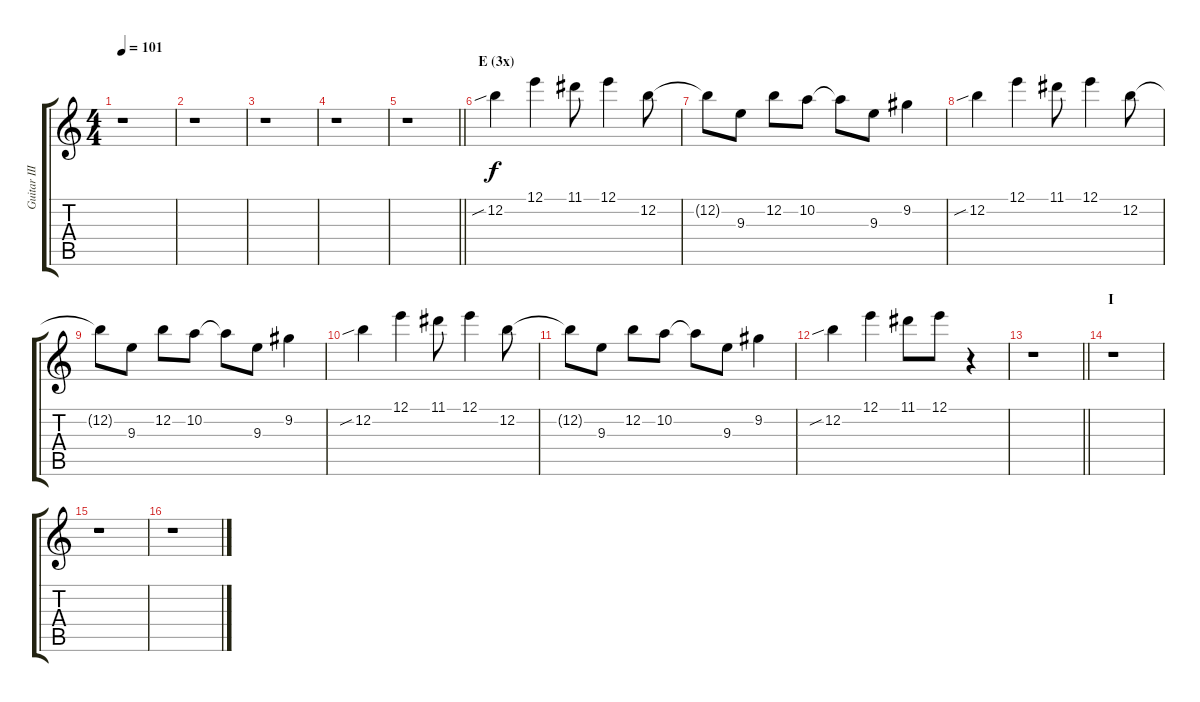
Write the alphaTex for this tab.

\track ("Guitar III" "Guitar III") {instrument overdrivenguitar}
\staff {score tabs}
\tuning (E4 B3 G3 D3 A2 E2) {hide}
\ts (4 4)
\tempo 101
\clef g2
\ks c
r.1{dy f} |
r.1 |
r.1 |
r.1 |
\barLineRight lightlight
r.1 |
\section ("" "E (3x)")
12.2{sib}.4 12.1.4 11.1.8 12.1.4 12.2.8 |
12.2{t}.8 9.3.8 12.2.8 10.2.8 10.2{t}.8 9.3.8 9.2.4 |
12.2{sib}.4 12.1.4 11.1.8 12.1.4 12.2.8 |
12.2{t}.8 9.3.8 12.2.8 10.2.8 10.2{t}.8 9.3.8 9.2.4 |
12.2{sib}.4 12.1.4 11.1.8 12.1.4 12.2.8 |
12.2{t}.8 9.3.8 12.2.8 10.2.8 10.2{t}.8 9.3.8 9.2.4 |
12.2{sib}.4 12.1.4 11.1.8 12.1.8 r.4 |
\barLineRight lightlight
r.1 |
\section ("" "I")
r.1 |
r.1 |
r.1
